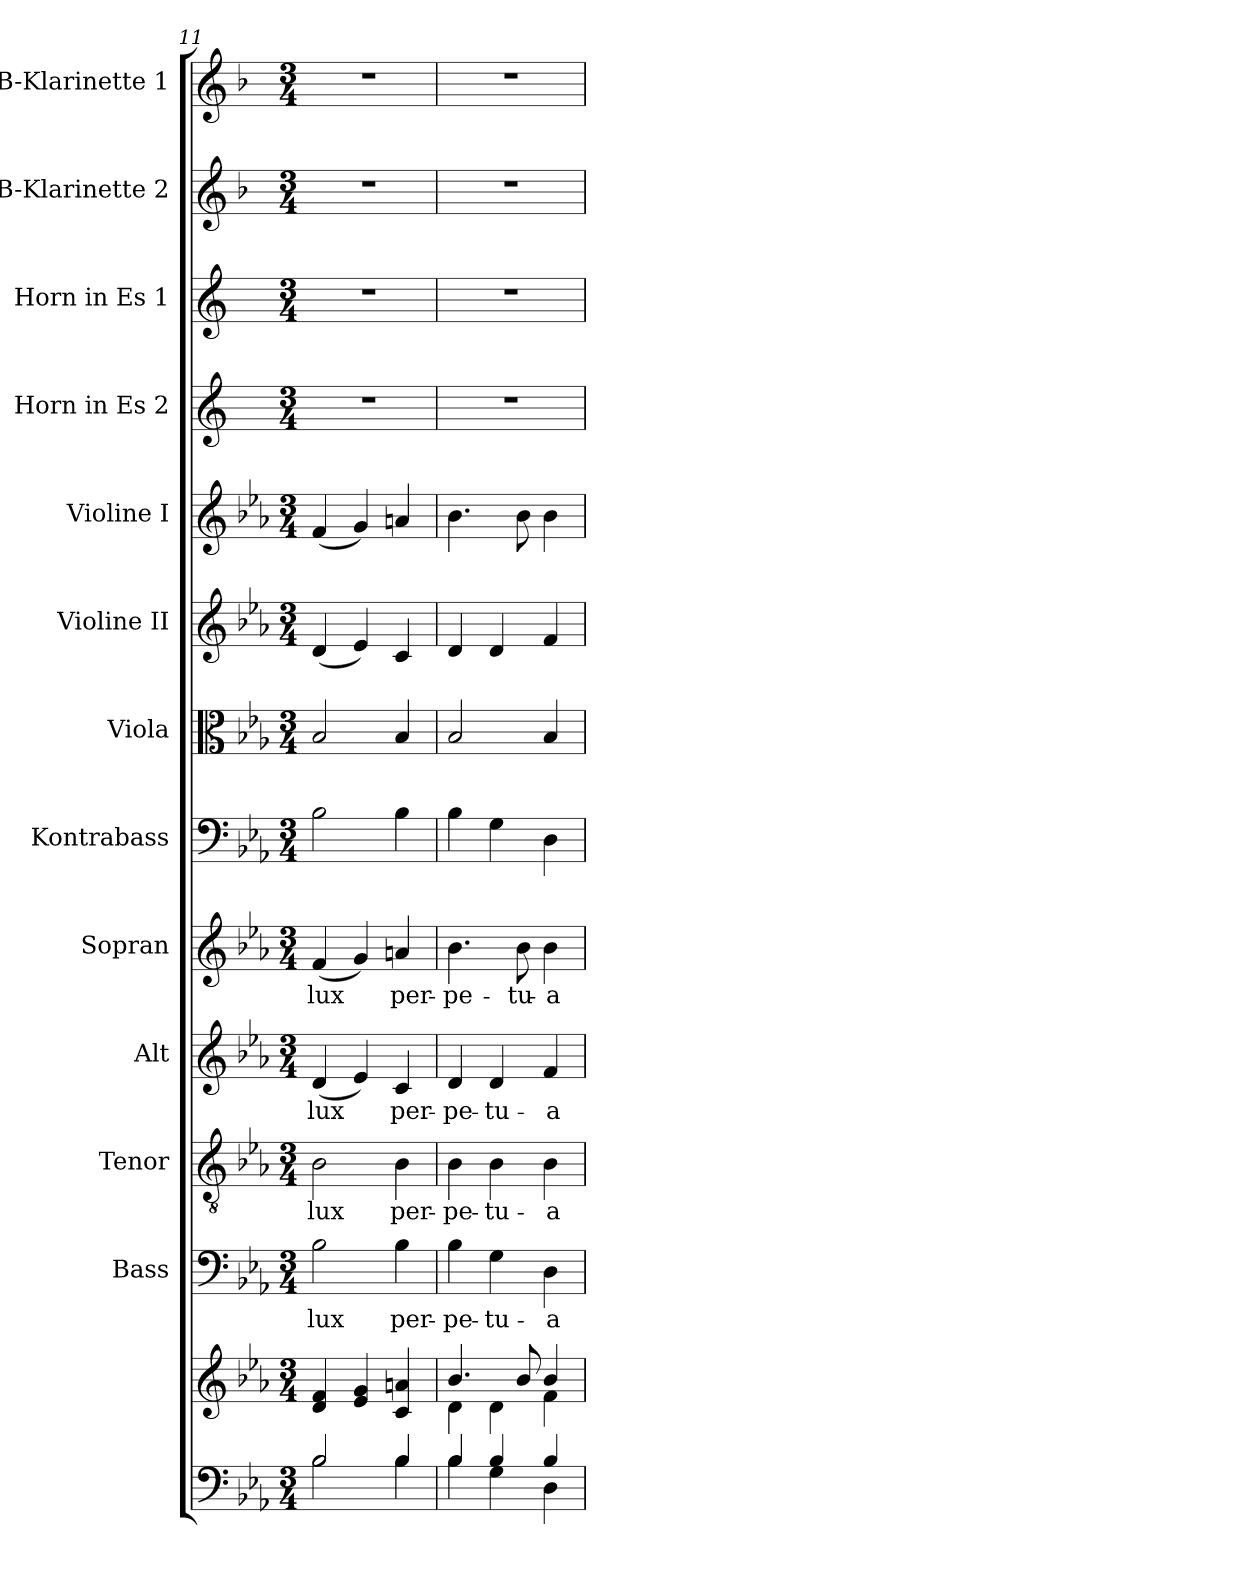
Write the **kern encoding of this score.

**kern	**kern	**kern	**text	**kern	**text	**kern	**text	**kern	**text	**kern	**kern	**kern	**kern	**kern	**kern	**kern	**kern
*part13	*part13	*part12	*part12	*part11	*part11	*part10	*part10	*part9	*part9	*part8	*part7	*part6	*part5	*part4	*part3	*part2	*part1
*staff14	*staff13	*staff12	*staff12	*staff11	*staff11	*staff10	*staff10	*staff9	*staff9	*staff8	*staff7	*staff6	*staff5	*staff4	*staff3	*staff2	*staff1
*	*	*I"Bass	*	*I"Tenor	*	*I"Alt	*	*I"Sopran	*	*I"Kontrabass	*I"Viola	*I"Violine II	*I"Violine I	*I"Horn in Es 2	*I"Horn in Es 1	*I"B-Klarinette 2	*I"B-Klarinette 1
*	*	*I'B.	*	*I'T.	*	*I'A.	*	*I'S.	*	*I'Kb.	*I'Vla.	*I'Vl. II	*I'Vl. I	*	*	*I'B Kl. 2	*I'B Kl. 1
*clefF4	*clefG2	*clefF4	*	*clefGv2	*	*clefG2	*	*clefG2	*	*clefF4	*clefC3	*clefG2	*clefG2	*clefG2	*clefG2	*clefG2	*clefG2
*	*	*	*	*	*	*	*	*	*	*ITrd7c12	*	*	*	*ITrd5c9	*ITrd5c9	*ITrd1c2	*ITrd1c2
*k[b-e-a-]	*k[b-e-a-]	*k[b-e-a-]	*	*k[b-e-a-]	*	*k[b-e-a-]	*	*k[b-e-a-]	*	*k[b-e-a-]	*k[b-e-a-]	*k[b-e-a-]	*k[b-e-a-]	*k[b-e-a-]	*k[b-e-a-]	*k[b-e-a-]	*k[b-e-a-]
*E-:	*E-:	*E-:	*	*E-:	*	*E-:	*	*E-:	*	*E-:	*E-:	*E-:	*E-:	*E-:	*E-:	*E-:	*E-:
*M3/4	*M3/4	*M3/4	*	*M3/4	*	*M3/4	*	*M3/4	*	*M3/4	*M3/4	*M3/4	*M3/4	*M3/4	*M3/4	*M3/4	*M3/4
=11	=11	=11	=11	=11	=11	=11	=11	=11	=11	=11	=11	=11	=11	=11	=11	=11	=11
*^	*	*	*	*	*	*	*	*	*	*	*	*	*	*	*	*	*
!	!	!	!	!LO:LY:b	!	!LO:LY:b	!	!LO:LY:b	!	!LO:LY:b	!	!	!	!	!	!	!	!
2B-/	2B-\	4d/ 4f/	2B-\	lux	2B-\	lux	(<4d/	lux	(<4f/	lux	2BB-\	2B-/	(<4d/	(<4f/	2.r	2.r	2.r	2.r
.	.	4e-/ 4g/	.	.	.	.	4e-/)	.	4g/)	.	.	.	4e-/)	4g/)	.	.	.	.
!	!	!	!	!LO:LY:b	!	!LO:LY:b	!	!LO:LY:b	!	!LO:LY:b	!	!	!	!	!	!	!	!
4B-/	4B-\	4c/ 4an/	4B-\	per-	4B-\	per-	4c/	per-	4an/	per-	4BB-\	4B-/	4c/	4an/	.	.	.	.
=12	=12	=12	=12	=12	=12	=12	=12	=12	=12	=12	=12	=12	=12	=12	=12	=12	=12	=12
*	*	*^	*	*	*	*	*	*	*	*	*	*	*	*	*	*	*	*
!	!	!	!	!	!LO:LY:b	!	!LO:LY:b	!	!LO:LY:b	!	!LO:LY:b	!	!	!	!	!	!	!	!
4B-/	4B-\	4.b-/	4d\	4B-\	-pe-	4B-\	-pe-	4d/	-pe-	4.b-\	-pe-	4BB-\	2B-/	4d/	4.b-\	2.r	2.r	2.r	2.r
!	!	!	!	!	!LO:LY:b	!	!LO:LY:b	!	!LO:LY:b	!	!	!	!	!	!	!	!	!	!
4B-/	4G\	.	4d\	4G\	-tu-	4B-\	-tu-	4d/	-tu-	.	.	4GG\	.	4d/	.	.	.	.	.
!	!	!	!	!	!	!	!	!	!	!	!LO:LY:b	!	!	!	!	!	!	!	!
.	.	8b-/	.	.	.	.	.	.	.	8b-\	-tu-	.	.	.	8b-\	.	.	.	.
!	!	!	!	!	!LO:LY:b	!	!LO:LY:b	!	!LO:LY:b	!	!LO:LY:b	!	!	!	!	!	!	!	!
4B-/	4D\	4b-/	4f\	4D\	-a	4B-\	-a	4f/	-a	4b-\	-a	4DD\	4B-/	4f/	4b-\	.	.	.	.
*v	*v	*	*	*	*	*	*	*	*	*	*	*	*	*	*	*	*	*	*
*	*v	*v	*	*	*	*	*	*	*	*	*	*	*	*	*	*	*	*
=	=	=	=	=	=	=	=	=	=	=	=	=	=	=	=	=	=
*-	*-	*-	*-	*-	*-	*-	*-	*-	*-	*-	*-	*-	*-	*-	*-	*-	*-
